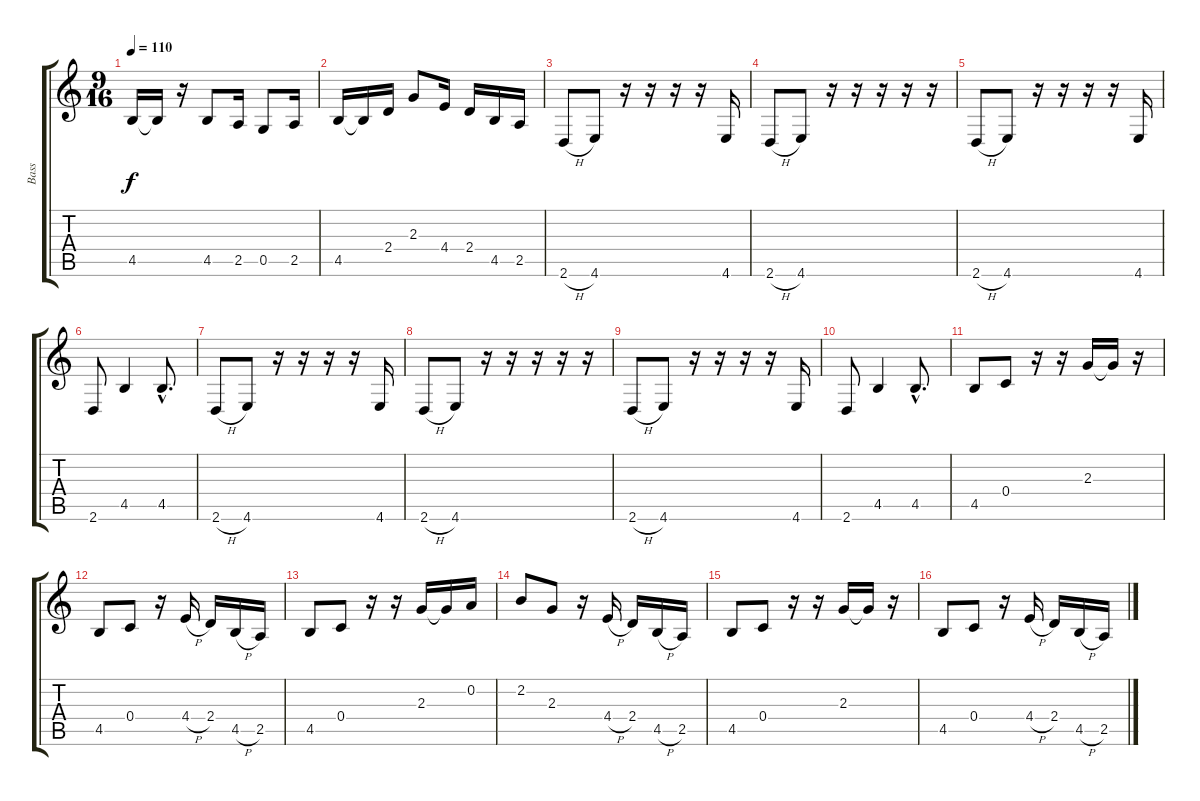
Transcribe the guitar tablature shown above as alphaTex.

\track ("Bass" "Bass") {instrument electricbassfinger}
\staff {score tabs}
\tuning (D4 A3 F3 C3 G2 C2) {hide}
\ts (9 16)
\tempo 110
\clef g2
\ks c
4.5.16{dy f} 4.5{t}.16 r.16 4.5.8 2.5.16 0.5.8 2.5.16 |
4.5.16 4.5{t}.16 2.4.16 2.3.8 4.4.16 2.4.16 4.5.16 2.5.16 |
2.6{h}.8 4.6.8 r.16 r.16 r.16 r.16 4.6.16 |
2.6{h}.8 4.6.8 r.16 r.16 r.16 r.16 r.16 |
2.6{h}.8 4.6.8 r.16 r.16 r.16 r.16 4.6.16 |
2.6.8 4.5.4 4.5{hac}.8{d} |
2.6{h}.8 4.6.8 r.16 r.16 r.16 r.16 4.6.16 |
2.6{h}.8 4.6.8 r.16 r.16 r.16 r.16 r.16 |
2.6{h}.8 4.6.8 r.16 r.16 r.16 r.16 4.6.16 |
2.6.8 4.5.4 4.5{hac}.8{d} |
4.5.8 0.4.8 r.16 r.16 2.3.16 2.3{t}.16 r.16 |
4.5.8 0.4.8 r.16 4.4{h}.16 2.4.16 4.5{h}.16 2.5.16 |
4.5.8 0.4.8 r.16 r.16 2.3.16 2.3{t}.16 0.2.16 |
2.2.8 2.3.8 r.16 4.4{h}.16 2.4.16 4.5{h}.16 2.5.16 |
4.5.8 0.4.8 r.16 r.16 2.3.16 2.3{t}.16 r.16 |
4.5.8 0.4.8 r.16 4.4{h}.16 2.4.16 4.5{h}.16 2.5.16
